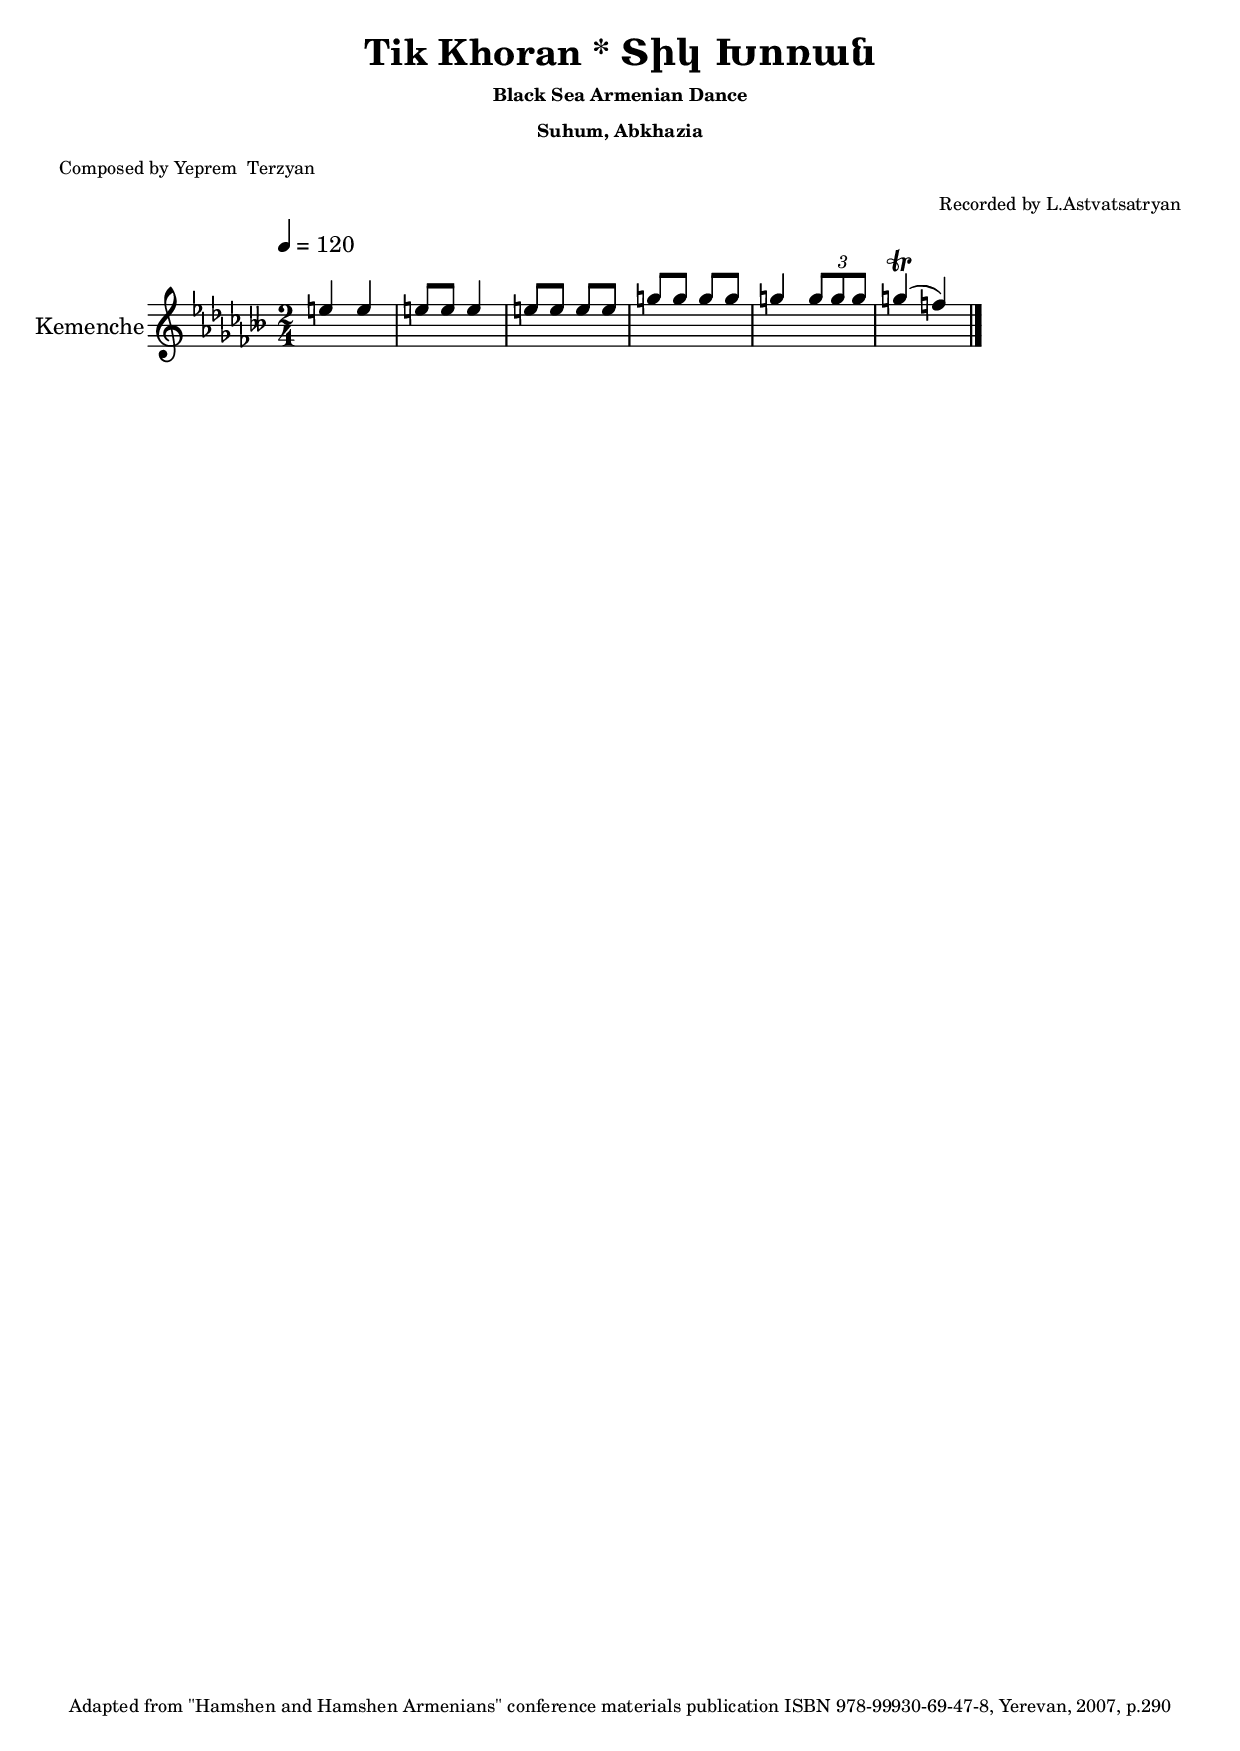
 \version "2.10.10"

i = \context Staff \relative c'' \new Voice = "fiddle" {
    \voiceOne
    e4 e                                      | %1
    e8 e e4                                   | %2
    e8 e e e                                  | %3
    g8 g g g                                  | %4
    g4 \times 2/3 { g8 g g }                  | %5
    g4\trill(  f)                             | %6
}

ii = \context Staff \relative c'' \new Voice = "fiddle" {
    \voiceTwo

}

music = <<  
    \override Score.MetronomeMark #'padding = #5
    \new Staff = "main" {
        \tempo 4 = 120
        \key des \minor
        \time 2/4
        \relative c' {
            
            \set Staff.instrumentName = "Kemenche"
            \set Staff.midiInstrument = "violin"
            
            % Instrumental Introduction
            << { \i }  \new Voice = "drone" { \ii } >>
            
            % Unison solo and kemenche
            %\oneVoice \solo
            
            % Instrumental solo and conclusion
            % << { \iii } \new Voice = "drone" { \iv } >>
            
            \bar "|."
     }
    }
    %\new Lyrics \lyricsto "singer" \verse
>>

\book {
    \header{
        title       = "Tik Khoran * Տիկ Խոռան"
        subtitle    = \markup { \tiny "Black Sea Armenian Dance" }
        subsubtitle = \markup { \tiny "Suhum, Abkhazia" }
        %instrument = \markup { \tiny "Black Sea Fiddle (Karadeniz Kemencesi, Pontiaki Lyra)" }
        poet        = \markup { \tiny "Composed by Yeprem  Terzyan" }
        arranger    = \markup { \tiny "Recorded by L.Astvatsatryan" }
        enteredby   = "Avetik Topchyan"
        date        = "February 2009"
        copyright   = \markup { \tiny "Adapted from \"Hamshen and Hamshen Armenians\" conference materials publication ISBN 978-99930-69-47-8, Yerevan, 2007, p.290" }
    }
    
    \score{
        \music
        \layout{}
    }
    
    \score{
        \unfoldRepeats \music
        \midi{}
    }
}